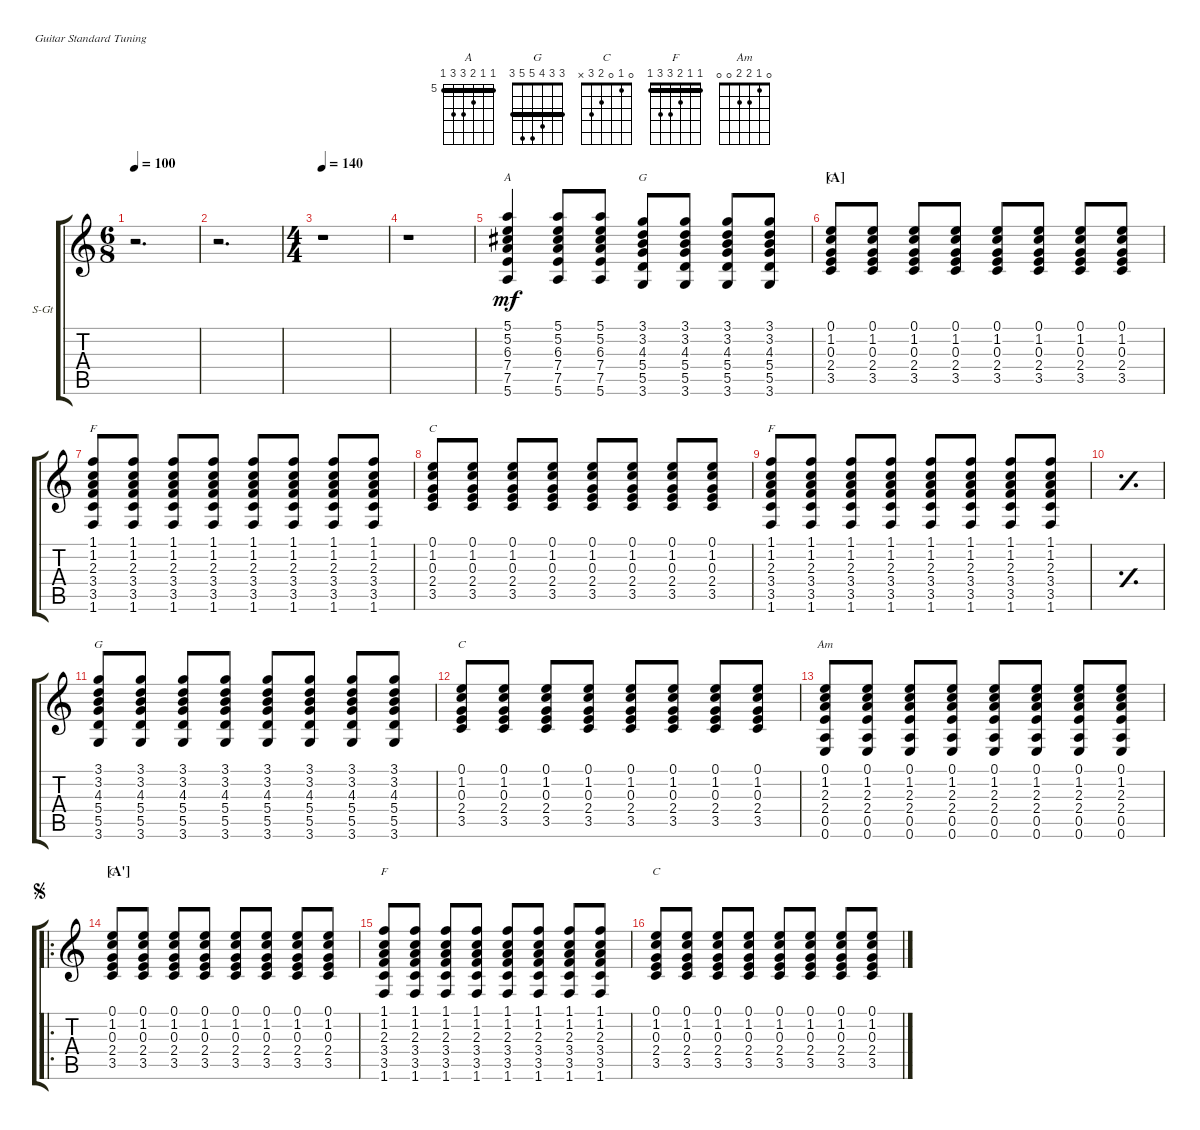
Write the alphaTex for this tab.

\defaultSystemsLayout 4
\bracketExtendMode groupsimilarinstruments
\firstSystemTrackNameOrientation horizontal
\otherSystemsTrackNameOrientation horizontal
\track ("Steel Guitar" "S-Gt") {instrument acousticguitarsteel}
\staff {score tabs}
\tuning (E4 B3 G3 D3 A2 E2)
\chord ("A" 5 5 6 7 7 5) {firstfret 5 barre (5 5)}
\chord ("G" 3 3 4 5 5 3) {barre (3 3)}
\chord ("C" 0 1 0 2 3 x)
\chord ("F" 1 1 2 3 3 1) {barre (1 1)}
\chord ("Am" 0 1 2 2 0 0)
\ts (6 8)
\tempo 100
\clef g2
\scale
0.395904
\ks c
r.2{d dy mf instrument acousticguitarsteel} |
\scale
0.208191 r.2{d} |
\ts (4 4)
\tempo 140
\scale
0.395904 r.1 |
\scale
0.333333 r.1 |
\scale
0.333333 (5.6 7.5 7.4 6.3 5.2 5.1).4{ch "A"} (5.6 7.4 7.5 5.1 5.2 6.3).8 (5.6 7.5 7.4 5.1 5.2 6.3).8 (3.6 5.4 5.5 4.3 3.1 3.2).8{ch "G"} (3.6 5.5 5.4 4.3 3.1 3.2).8 (3.6 5.4 5.5 4.3 3.1 3.2).8 (3.6 5.5 5.4 4.3 3.2 3.1).8 |
\section ("A" "")
\scale
0.333333 (3.5 2.4 0.3 1.2 0.1).8{ch "C"} (3.5 2.4 0.3 1.2 0.1).8 (3.5 2.4 0.3 1.2 0.1).8 (3.5 2.4 0.3 1.2 0.1).8 (3.5 2.4 0.3 1.2 0.1).8 (3.5 2.4 0.3 1.2 0.1).8 (3.5 2.4 0.3 1.2 0.1).8 (3.5 2.4 0.3 1.2 0.1).8 |
\scale
0.333333 (3.5 3.4 2.3 1.2 1.1 1.6).8{ch "F"} (3.5 3.4 2.3 1.2 1.1 1.6).8 (3.5 3.4 2.3 1.2 1.1 1.6).8 (3.5 3.4 2.3 1.2 1.1 1.6).8 (3.5 3.4 2.3 1.2 1.1 1.6).8 (3.5 3.4 2.3 1.2 1.1 1.6).8 (3.5 3.4 2.3 1.2 1.1 1.6).8 (3.5 3.4 2.3 1.2 1.1 1.6).8 |
\scale
0.333333 (3.5 2.4 0.3 1.2 0.1).8{ch "C"} (3.5 2.4 0.3 1.2 0.1).8 (3.5 2.4 0.3 1.2 0.1).8 (3.5 2.4 0.3 1.2 0.1).8 (3.5 2.4 0.3 1.2 0.1).8 (3.5 2.4 0.3 1.2 0.1).8 (3.5 2.4 0.3 1.2 0.1).8 (3.5 2.4 0.3 1.2 0.1).8 |
\scale
0.333333 (3.5 3.4 2.3 1.2 1.1 1.6).8{ch "F"} (3.5 3.4 2.3 1.2 1.1 1.6).8 (3.5 3.4 2.3 1.2 1.1 1.6).8 (3.5 3.4 2.3 1.2 1.1 1.6).8 (3.5 3.4 2.3 1.2 1.1 1.6).8 (3.5 3.4 2.3 1.2 1.1 1.6).8 (3.5 3.4 2.3 1.2 1.1 1.6).8 (3.5 3.4 2.3 1.2 1.1 1.6).8 |
\simile simple
\scale
0.333333 |
\simile none
\scale
0.333333 (3.6 5.5 5.4 4.3 3.2 3.1).8{ch "G"} (3.6 5.5 5.4 4.3 3.2 3.1).8 (3.6 5.5 5.4 4.3 3.2 3.1).8 (3.6 5.5 5.4 4.3 3.2 3.1).8 (3.6 5.5 5.4 4.3 3.2 3.1).8 (3.6 5.5 5.4 4.3 3.2 3.1).8 (3.6 5.5 5.4 4.3 3.2 3.1).8 (3.6 5.5 5.4 4.3 3.2 3.1).8 |
\scale
0.333333 (3.5 2.4 0.3 1.2 0.1).8{ch "C"} (3.5 2.4 0.3 1.2 0.1).8 (3.5 2.4 0.3 1.2 0.1).8 (3.5 2.4 0.3 1.2 0.1).8 (3.5 2.4 0.3 1.2 0.1).8 (3.5 2.4 0.3 1.2 0.1).8 (3.5 2.4 0.3 1.2 0.1).8 (3.5 2.4 0.3 1.2 0.1).8 |
\scale
0.312821 (0.6 0.5 2.4 2.3 1.2 0.1).8{ch "Am"} (0.6 0.5 2.4 2.3 1.2 0.1).8 (0.6 0.5 2.4 2.3 1.2 0.1).8 (0.6 0.5 2.4 2.3 1.2 0.1).8 (0.6 0.5 2.4 2.3 1.2 0.1).8 (0.6 0.5 2.4 2.3 1.2 0.1).8 (0.6 0.5 2.4 2.3 1.2 0.1).8 (0.6 0.5 2.4 2.3 1.2 0.1).8 |
\ro
\section ("A'" "")
\jump segno
\scale
0.374359 (3.5 2.4 0.3 1.2 0.1).8{ch "C"} (3.5 2.4 0.3 1.2 0.1).8 (3.5 2.4 0.3 1.2 0.1).8 (3.5 2.4 0.3 1.2 0.1).8 (3.5 2.4 0.3 1.2 0.1).8 (3.5 2.4 0.3 1.2 0.1).8 (3.5 2.4 0.3 1.2 0.1).8 (3.5 2.4 0.3 1.2 0.1).8 |
\scale
0.312821 (3.5 3.4 2.3 1.2 1.1 1.6).8{ch "F"} (3.5 3.4 2.3 1.2 1.1 1.6).8 (3.5 3.4 2.3 1.2 1.1 1.6).8 (3.5 3.4 2.3 1.2 1.1 1.6).8 (3.5 3.4 2.3 1.2 1.1 1.6).8 (3.5 3.4 2.3 1.2 1.1 1.6).8 (3.5 3.4 2.3 1.2 1.1 1.6).8 (3.5 3.4 2.3 1.2 1.1 1.6).8 |
\scale
0.333333 (3.5 2.4 0.3 1.2 0.1).8{ch "C"} (3.5 2.4 0.3 1.2 0.1).8 (3.5 2.4 0.3 1.2 0.1).8 (3.5 2.4 0.3 1.2 0.1).8 (3.5 2.4 0.3 1.2 0.1).8 (3.5 2.4 0.3 1.2 0.1).8 (3.5 2.4 0.3 1.2 0.1).8 (3.5 2.4 0.3 1.2 0.1).8
